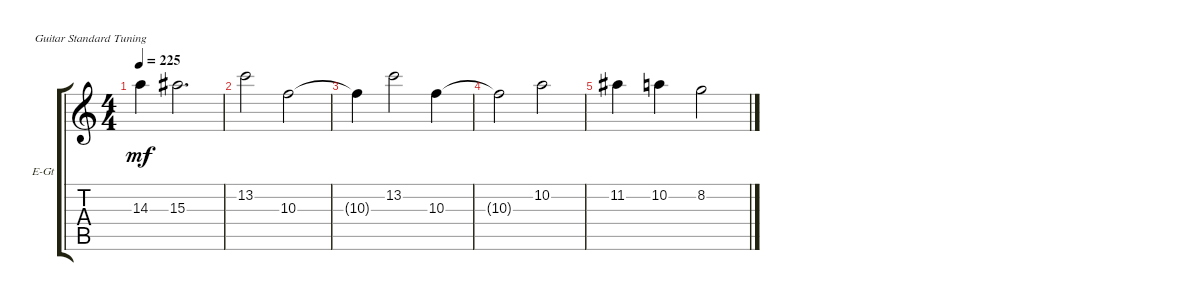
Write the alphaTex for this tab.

\defaultSystemsLayout 4
\bracketExtendMode groupsimilarinstruments
\firstSystemTrackNameOrientation horizontal
\otherSystemsTrackNameOrientation horizontal
\track ("Electric Guitar" "E-Gt") {instrument overdrivenguitar}
\staff {score tabs}
\tuning (E4 B3 G3 D3 A2 E2)
\ts (4 4)
\tempo 225
\clef g2
\ks c
14.3{t}.4{dy mf} 15.3.2{d} |
13.2.2 10.3.2 |
10.3{t}.4 13.2.2 10.3.4 |
10.3{t}.2 10.2.2 |
11.2.4 10.2.4 8.2.2
